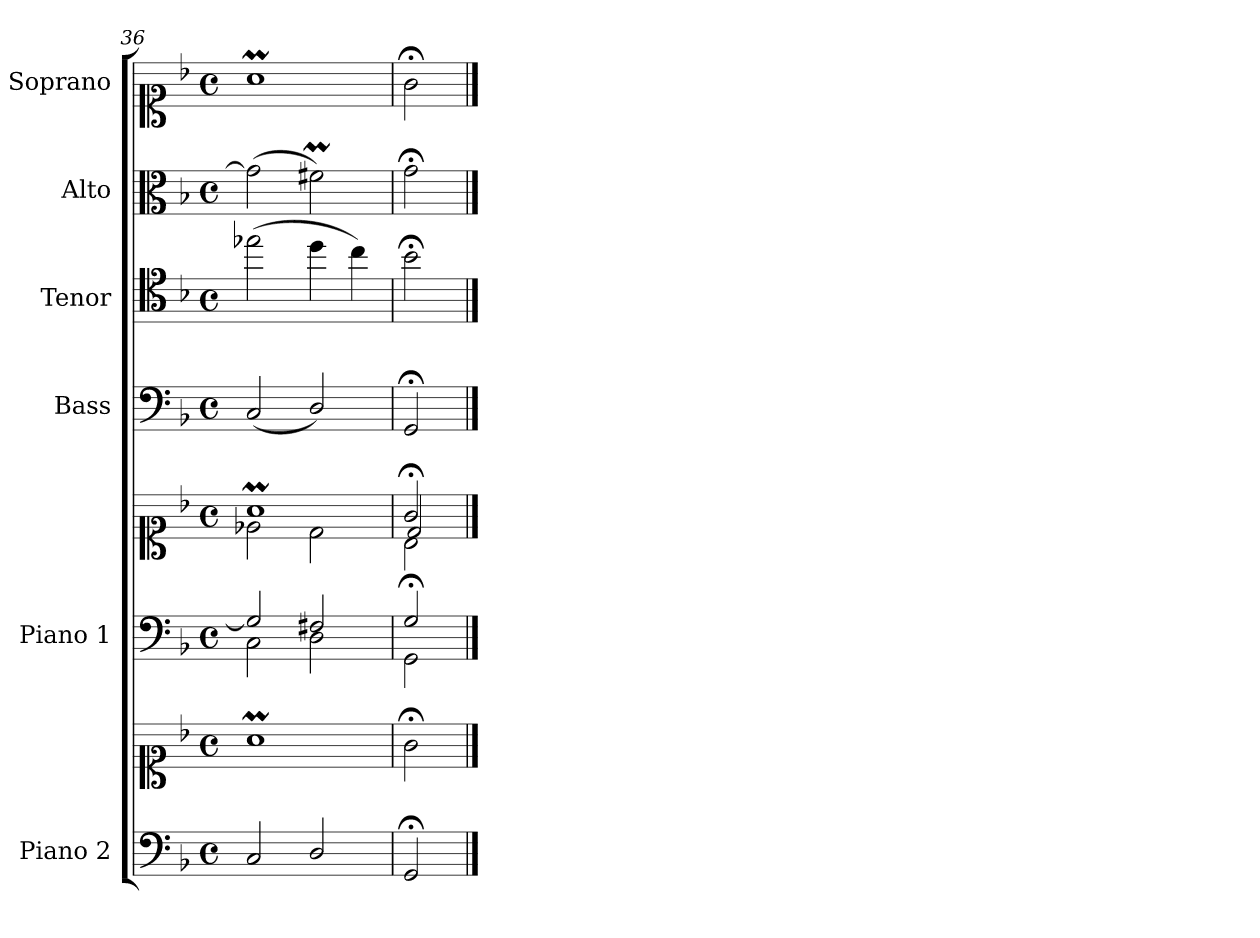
**kern	**kern	**kern	**kern	**kern	**kern	**kern	**kern
*part6	*part6	*part5	*part5	*part4	*part3	*part2	*part1
*staff8	*staff7	*staff6	*staff5	*staff4	*staff3	*staff2	*staff1
*I"Piano 2	*	*I"Piano 1	*	*I"Bass	*I"Tenor	*I"Alto	*I"Soprano
*I'Pno 2	*	*I'Pno 1	*	*I'B.	*I'T.	*I'A.	*I'S.
*clefF4	*clefC1	*clefF4	*clefC1	*clefF4	*clefC4	*clefC3	*clefC1
*	*	*	*	*	*ITrd7c12	*	*
*k[b-]	*k[b-]	*k[b-]	*k[b-]	*k[b-]	*k[b-]	*k[b-]	*k[b-]
*F:	*F:	*F:	*F:	*F:	*F:	*F:	*F:
*M4/4	*M4/4	*M4/4	*M4/4	*M4/4	*M4/4	*M4/4	*M4/4
*met(c)	*met(c)	*met(c)	*met(c)	*met(c)	*met(c)	*met(c)	*met(c)
=36	=36	=36	=36	=36	=36	=36	=36
*	*	*^	*^	*	*	*	*
2C/	1am\	2G/]	2C\	1am/	2e-X\	(2C/	(2e-X\	(2g\]	1am\
2D/	.	2F#X/	2D\	.	2d\	2D/)	4d\	2f#Xm\)	.
.	.	.	.	.	.	.	4c\)	.	.
=37	=37	=37	=37	=37	=37	=37	=37	=37	=37
*	*	*	*	*	*^	*	*	*	*
2GG;/	2g;<\	2G;/	2GG\	2g;</	2B-\	2d/	2GG;</	2B-;<\	2g;<\	2g;<\
*	*	*v	*v	*	*	*	*	*	*	*
*	*	*	*v	*v	*v	*	*	*	*
==	==	==	==	==	==	==	==
*-	*-	*-	*-	*-	*-	*-	*-
